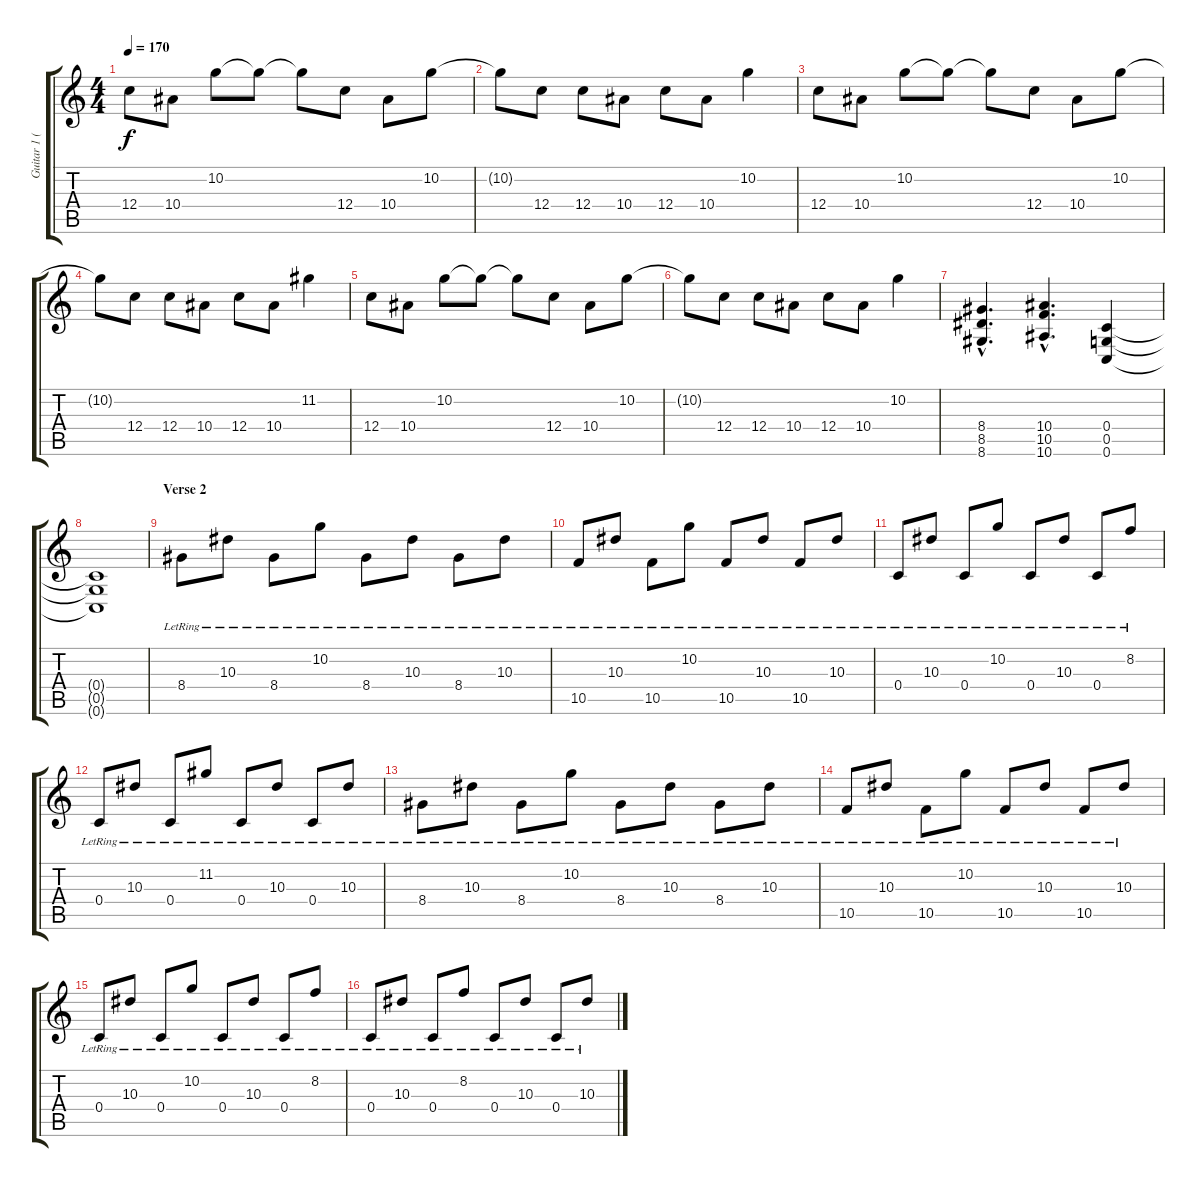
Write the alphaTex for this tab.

\track ("Guitar 1 (Lee)" "Guitar 1 (") {instrument electricguitarjazz}
\staff {score tabs}
\tuning (D4 A3 F3 C3 G2 C2) {hide}
\ts (4 4)
\tempo 170
\clef g2
\ks c
12.4.8{dy f volume 14} 10.4.8 10.2.8 10.2{t}.8 10.2{t}.8 12.4.8 10.4.8 10.2.8 |
10.2{t}.8 12.4.8 12.4.8 10.4.8 12.4.8 10.4.8 10.2.4 |
12.4.8 10.4.8 10.2.8 10.2{t}.8 10.2{t}.8 12.4.8 10.4.8 10.2.8 |
10.2{t}.8 12.4.8 12.4.8 10.4.8 12.4.8 10.4.8 11.2.4 |
12.4.8 10.4.8 10.2.8 10.2{t}.8 10.2{t}.8 12.4.8 10.4.8 10.2.8 |
10.2{t}.8 12.4.8 12.4.8 10.4.8 12.4.8 10.4.8 10.2.4 |
(8.4{hac} 8.5{hac} 8.6{hac}).4{d instrument distortionguitar} (10.4{hac} 10.5{hac} 10.6{hac}).4{d} (0.4 0.5 0.6).4 |
(0.4{t} 0.5{t} 0.6{t}).1 |
\section ("" "Verse 2")
8.4{lr}.8{instrument electricguitarjazz} 10.3{lr}.8 8.4{lr}.8 10.2{lr}.8 8.4{lr}.8 10.3{lr}.8 8.4{lr}.8 10.3{lr}.8 |
10.5{lr}.8 10.3{lr}.8 10.5{lr}.8 10.2{lr}.8 10.5{lr}.8 10.3{lr}.8 10.5{lr}.8 10.3{lr}.8 |
0.4{lr}.8 10.3{lr}.8 0.4{lr}.8 10.2{lr}.8 0.4{lr}.8 10.3{lr}.8 0.4{lr}.8 8.2{lr}.8 |
0.4{lr}.8 10.3{lr}.8 0.4{lr}.8 11.2{lr}.8 0.4{lr}.8 10.3{lr}.8 0.4{lr}.8 10.3{lr}.8 |
8.4{lr}.8 10.3{lr}.8 8.4{lr}.8 10.2{lr}.8 8.4{lr}.8 10.3{lr}.8 8.4{lr}.8 10.3{lr}.8 |
10.5{lr}.8 10.3{lr}.8 10.5{lr}.8 10.2{lr}.8 10.5{lr}.8 10.3{lr}.8 10.5{lr}.8 10.3{lr}.8 |
0.4{lr}.8 10.3{lr}.8 0.4{lr}.8 10.2{lr}.8 0.4{lr}.8 10.3{lr}.8 0.4{lr}.8 8.2{lr}.8 |
0.4{lr}.8 10.3{lr}.8 0.4{lr}.8 8.2{lr}.8 0.4{lr}.8 10.3{lr}.8 0.4{lr}.8 10.3{lr}.8
